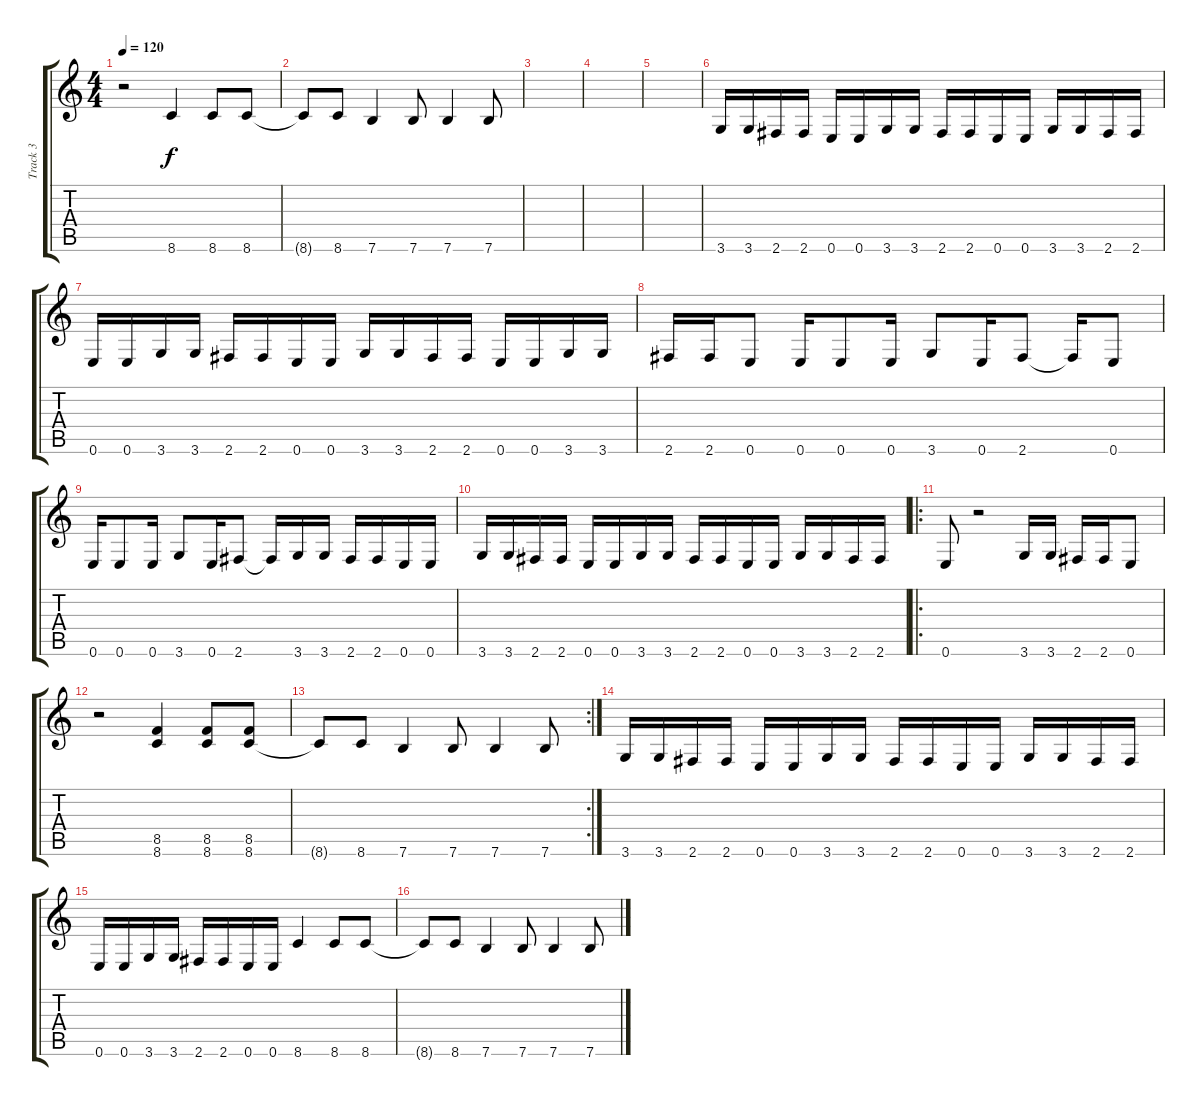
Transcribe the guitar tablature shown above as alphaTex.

\track ("Track 3" "Track 3") {instrument electricbassfinger}
\staff {score tabs}
\tuning (E4 B3 G3 D3 A2 E2) {hide}
\ts (4 4)
\tempo 120
\clef g2
\ks c
r.2{dy f} 8.6.4 8.6.8 8.6.8 |
8.6{t}.8 8.6.8 7.6.4 7.6.8 7.6.4 7.6.8 |
|
|
|
3.6.16 3.6.16 2.6.16 2.6.16 0.6.16 0.6.16 3.6.16 3.6.16 2.6.16 2.6.16 0.6.16 0.6.16 3.6.16 3.6.16 2.6.16 2.6.16 |
0.6.16 0.6.16 3.6.16 3.6.16 2.6.16 2.6.16 0.6.16 0.6.16 3.6.16 3.6.16 2.6.16 2.6.16 0.6.16 0.6.16 3.6.16 3.6.16 |
2.6.16 2.6.16 0.6.8 0.6.16 0.6.8 0.6.16 3.6.8 0.6.16 2.6.8 2.6{t}.16 0.6.8 |
0.6.16 0.6.8 0.6.16 3.6.8 0.6.16 2.6.8 2.6{t}.16 3.6.16 3.6.16 2.6.16 2.6.16 0.6.16 0.6.16 |
3.6.16 3.6.16 2.6.16 2.6.16 0.6.16 0.6.16 3.6.16 3.6.16 2.6.16 2.6.16 0.6.16 0.6.16 3.6.16 3.6.16 2.6.16 2.6.16 |
\ro
0.6.8 r.2 3.6.16 3.6.16 2.6.16 2.6.16 0.6.8 |
r.2 (8.5 8.6).4 (8.5 8.6).8 (8.5 8.6).8 |
\rc 2
8.6{t}.8 8.6.8 7.6.4 7.6.8 7.6.4 7.6.8 |
3.6.16 3.6.16 2.6.16 2.6.16 0.6.16 0.6.16 3.6.16 3.6.16 2.6.16 2.6.16 0.6.16 0.6.16 3.6.16 3.6.16 2.6.16 2.6.16 |
0.6.16 0.6.16 3.6.16 3.6.16 2.6.16 2.6.16 0.6.16 0.6.16 8.6.4 8.6.8 8.6.8 |
8.6{t}.8 8.6.8 7.6.4 7.6.8 7.6.4 7.6.8
